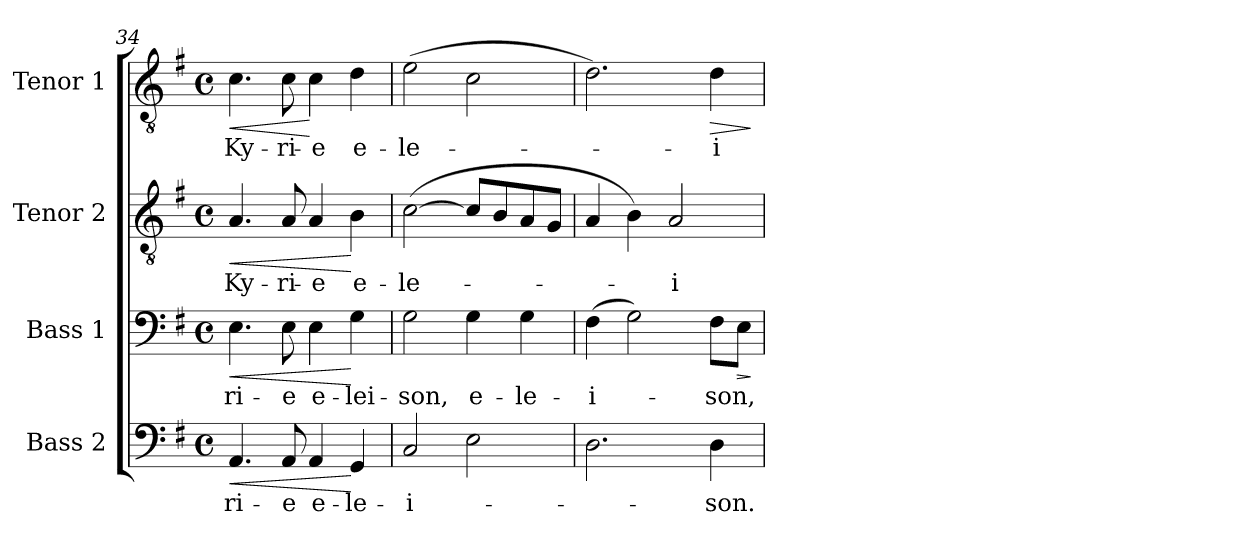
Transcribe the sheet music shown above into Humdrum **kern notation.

**kern	**text	**dynam	**kern	**text	**dynam	**kern	**text	**dynam	**kern	**text	**dynam
*part4	*part4	*part4	*part3	*part3	*part3	*part2	*part2	*part2	*part1	*part1	*part1
*staff4	*staff4	*staff4	*staff3	*staff3	*staff3	*staff2	*staff2	*staff2	*staff1	*staff1	*staff1
*I"Bass 2	*	*	*I"Bass 1	*	*	*I"Tenor 2	*	*	*I"Tenor 1	*	*
*I'B. 2	*	*	*I'B. 1	*	*	*I'T. 2	*	*	*I'T. 1	*	*
*clefF4	*	*	*clefF4	*	*	*clefGv2	*	*	*clefGv2	*	*
*k[f#]	*	*	*k[f#]	*	*	*k[f#]	*	*	*k[f#]	*	*
*G:	*	*	*G:	*	*	*G:	*	*	*G:	*	*
*M4/4	*	*	*M4/4	*	*	*M4/4	*	*	*M4/4	*	*
*met(c)	*	*	*met(c)	*	*	*met(c)	*	*	*met(c)	*	*
=34	=34	=34	=34	=34	=34	=34	=34	=34	=34	=34	=34
!	!LO:LY:b	!LO:HP:b	!	!LO:LY:b	!LO:HP:b	!	!LO:LY:b	!LO:HP:b	!	!LO:LY:b	!LO:HP:b
4.AA/	-ri-	<	4.E\	-ri-	<	4.A/	Ky-	<	4.c\	Ky-	<
!	!LO:LY:b	!	!	!LO:LY:b	!	!	!LO:LY:b	!	!	!LO:LY:b	!
8AA/	-e	.	8E\	-e	.	8A/	-ri-	.	8c\	-ri-	.
!	!LO:LY:b	!	!	!LO:LY:b	!	!	!LO:LY:b	!	!	!LO:LY:b	!
4AA/	e-	.	4E\	e-	.	4A/	-e	.	4c\	-e	[
!	!LO:LY:b	!	!	!LO:LY:b	!	!	!LO:LY:b	!	!	!LO:LY:b	!
4GG/	-le-	[	4G\	-lei-	[	4B\	e-	[	4d\	e-	.
=35	=35	=35	=35	=35	=35	=35	=35	=35	=35	=35	=35
!	!LO:LY:b	!	!	!LO:LY:b	!	!	!LO:LY:b	!	!	!LO:LY:b	!
2C/	-i-	.	2G\	-son,	.	(>[2c\	-le-	.	(>2e\	-le-	.
!	!	!	!	!LO:LY:b	!	!	!	!	!	!	!
2E\	.	.	4G\	e-	.	8c/L]	.	.	2c\	.	.
.	.	.	.	.	.	8B/	.	.	.	.	.
!	!	!	!	!LO:LY:b	!	!	!	!	!	!	!
.	.	.	4G\	-le-	.	8A/	.	.	.	.	.
.	.	.	.	.	.	8G/J	.	.	.	.	.
=36	=36	=36	=36	=36	=36	=36	=36	=36	=36	=36	=36
!	!	!	!	!LO:LY:b	!	!	!	!	!	!	!
2.D\	.	.	(>4F#\	-i-	.	4A/	.	.	2.d\)	.	.
.	.	.	2G\)	.	.	4B\)	.	.	.	.	.
!	!	!	!	!	!	!	!LO:LY:b	!	!	!	!
.	.	.	.	.	.	2A/	-i-	.	.	.	.
!	!LO:LY:b	!	!	!LO:LY:b	!	!	!	!	!	!LO:LY:b	!LO:HP:b
4D\	-son.	.	8F#\L	-son,	.	.	.	.	4d\	-i-	>
!	!	!	!	!	!LO:HP:b	!	!	!	!	!	!
.	.	.	8E\J	.	>	.	.	.	.	.	.
.	.	.	.	.	]	.	.	.	.	.	]
=	=	=	=	=	=	=	=	=	=	=	=
*-	*-	*-	*-	*-	*-	*-	*-	*-	*-	*-	*-
